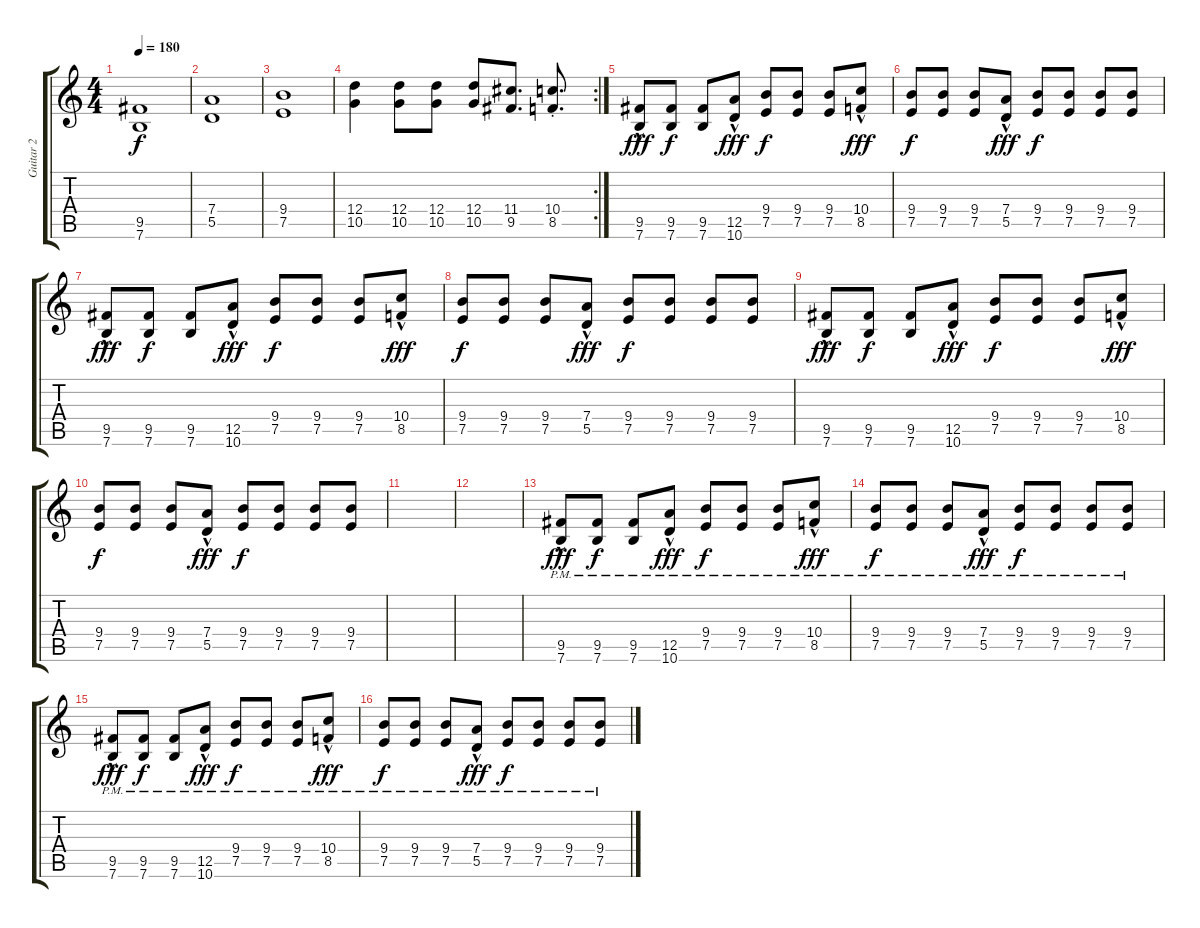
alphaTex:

\track ("Guitar 2" "Guitar 2") {instrument distortionguitar}
\staff {score tabs}
\tuning (E4 B3 G3 D3 A2 E2) {hide}
\ts (4 4)
\tempo 180
\clef g2
\ks c
(9.5 7.6).1{dy f} |
(7.4 5.5).1 |
(9.4 7.5).1 |
\rc 2
(12.4 10.5).4 (12.4 10.5).8 (12.4 10.5).8 (12.4 10.5).8 (11.4 9.5).8{d} (10.4{st} 8.5{st}).8{d} |
(9.5{hac} 7.6{hac}).8{dy fff} (9.5 7.6).8{dy f} (9.5 7.6).8 (12.5{hac} 10.6{hac}).8{dy fff} (9.4 7.5).8{dy f} (9.4 7.5).8 (9.4 7.5).8 (10.4{hac} 8.5{hac}).8{dy fff} |
(9.4 7.5).8{dy f} (9.4 7.5).8 (9.4 7.5).8 (7.4{hac} 5.5{hac}).8{dy fff} (9.4 7.5).8{dy f} (9.4 7.5).8 (9.4 7.5).8 (9.4 7.5).8 |
(9.5{hac} 7.6{hac}).8{dy fff} (9.5 7.6).8{dy f} (9.5 7.6).8 (12.5{hac} 10.6{hac}).8{dy fff} (9.4 7.5).8{dy f} (9.4 7.5).8 (9.4 7.5).8 (10.4{hac} 8.5{hac}).8{dy fff} |
(9.4 7.5).8{dy f} (9.4 7.5).8 (9.4 7.5).8 (7.4{hac} 5.5{hac}).8{dy fff} (9.4 7.5).8{dy f} (9.4 7.5).8 (9.4 7.5).8 (9.4 7.5).8 |
(9.5{hac} 7.6{hac}).8{dy fff} (9.5 7.6).8{dy f} (9.5 7.6).8 (12.5{hac} 10.6{hac}).8{dy fff} (9.4 7.5).8{dy f} (9.4 7.5).8 (9.4 7.5).8 (10.4{hac} 8.5{hac}).8{dy fff} |
(9.4 7.5).8{dy f} (9.4 7.5).8 (9.4 7.5).8 (7.4{hac} 5.5{hac}).8{dy fff} (9.4 7.5).8{dy f} (9.4 7.5).8 (9.4 7.5).8 (9.4 7.5).8 |
|
|
(9.5{hac pm} 7.6{hac pm}).8{dy fff} (9.5{pm} 7.6{pm}).8{dy f} (9.5{pm} 7.6{pm}).8 (12.5{hac pm} 10.6{hac pm}).8{dy fff} (9.4{pm} 7.5{pm}).8{dy f} (9.4{pm} 7.5{pm}).8 (9.4{pm} 7.5{pm}).8 (10.4{hac pm} 8.5{hac pm}).8{dy fff} |
(9.4{pm} 7.5{pm}).8{dy f} (9.4{pm} 7.5{pm}).8 (9.4{pm} 7.5{pm}).8 (7.4{hac pm} 5.5{hac pm}).8{dy fff} (9.4{pm} 7.5{pm}).8{dy f} (9.4{pm} 7.5{pm}).8 (9.4{pm} 7.5{pm}).8 (9.4{pm} 7.5{pm}).8 |
(9.5{hac pm} 7.6{hac pm}).8{dy fff} (9.5{pm} 7.6{pm}).8{dy f} (9.5{pm} 7.6{pm}).8 (12.5{hac pm} 10.6{hac pm}).8{dy fff} (9.4{pm} 7.5{pm}).8{dy f} (9.4{pm} 7.5{pm}).8 (9.4{pm} 7.5{pm}).8 (10.4{hac pm} 8.5{hac pm}).8{dy fff} |
(9.4{pm} 7.5{pm}).8{dy f} (9.4{pm} 7.5{pm}).8 (9.4{pm} 7.5{pm}).8 (7.4{hac pm} 5.5{hac pm}).8{dy fff} (9.4{pm} 7.5{pm}).8{dy f} (9.4{pm} 7.5{pm}).8 (9.4{pm} 7.5{pm}).8 (9.4{pm} 7.5{pm}).8
